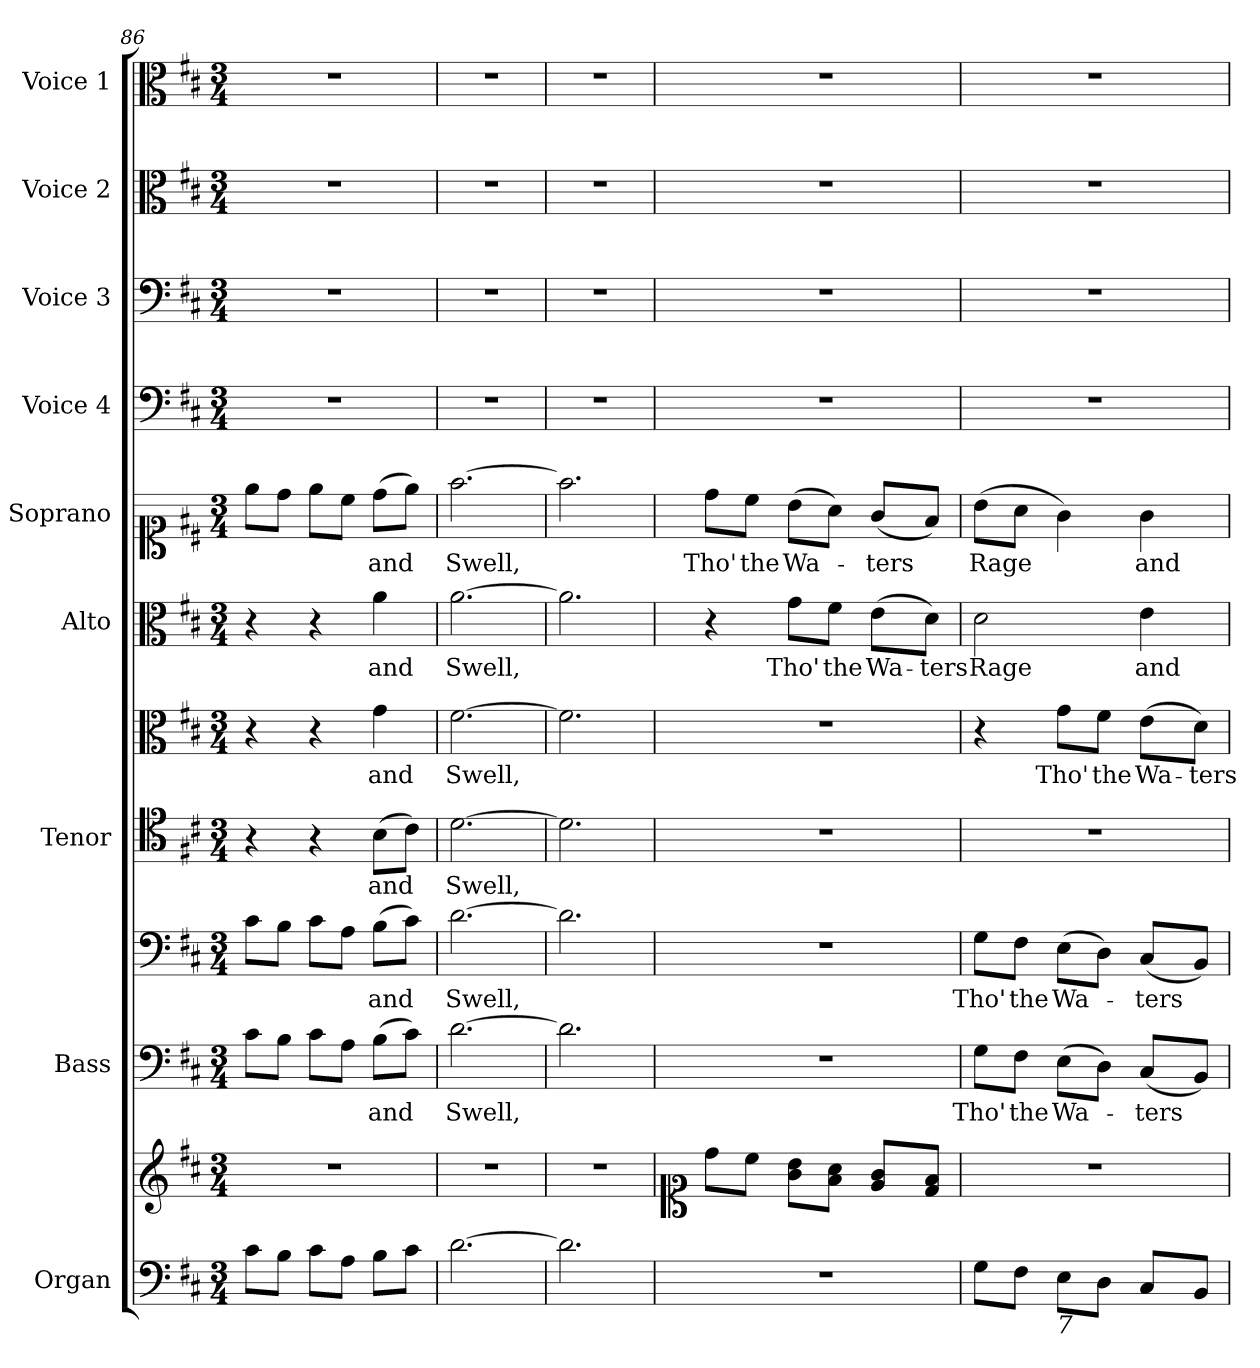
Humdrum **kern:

**kern	**kern	**kern	**text	**kern	**text	**kern	**text	**kern	**text	**kern	**text	**kern	**text	**kern	**kern	**kern	**kern
*part11	*part11	*part10	*part10	*part9	*part9	*part8	*part8	*part7	*part7	*part6	*part6	*part5	*part5	*part4	*part3	*part2	*part1
*staff12	*staff11	*staff10	*staff10	*staff9	*staff9	*staff8	*staff8	*staff7	*staff7	*staff6	*staff6	*staff5	*staff5	*staff4	*staff3	*staff2	*staff1
*I"Organ	*	*I"Bass	*	*	*	*I"Tenor	*	*	*	*I"Alto	*	*I"Soprano	*	*I"Voice 4	*I"Voice 3	*I"Voice 2	*I"Voice 1
*I'Org.	*	*I'B	*	*	*	*I'T	*	*I'A	*	*I'A	*	*I'S	*	*	*	*	*
*clefF4	*clefG2	*clefF4	*	*clefF4	*	*clefC4	*	*clefC3	*	*clefC3	*	*clefC1	*	*clefF4	*clefF4	*clefC3	*clefC3
*k[f#c#]	*k[f#c#]	*k[f#c#]	*	*k[f#c#]	*	*k[f#c#]	*	*k[f#c#]	*	*k[f#c#]	*	*k[f#c#]	*	*k[f#c#]	*k[f#c#]	*k[f#c#]	*k[f#c#]
*D:	*D:	*D:	*	*D:	*	*D:	*	*D:	*	*D:	*	*D:	*	*D:	*D:	*D:	*D:
*M3/4	*M3/4	*M3/4	*	*M3/4	*	*M3/4	*	*M3/4	*	*M3/4	*	*M3/4	*	*M3/4	*M3/4	*M3/4	*M3/4
=86	=86	=86	=86	=86	=86	=86	=86	=86	=86	=86	=86	=86	=86	=86	=86	=86	=86
8c#\L	2.r	8c#\L	.	8c#\L	.	4r	.	4r	.	4r	.	8ee\L	.	2.r	2.r	2.r	2.r
8B\J	.	8B\J	.	8B\J	.	.	.	.	.	.	.	8dd\J	.	.	.	.	.
8c#\L	.	8c#\L	.	8c#\L	.	4r	.	4r	.	4r	.	8ee\L	.	.	.	.	.
8A\J	.	8A\J	.	8A\J	.	.	.	.	.	.	.	8cc#\J	.	.	.	.	.
!	!	!	!LO:LY:b	!	!LO:LY:b	!	!LO:LY:b	!	!LO:LY:b	!	!LO:LY:b	!	!LO:LY:b	!	!	!	!
8B\L	.	(>8B\L	and	(>8B\L	and	(>8B\L	and	4g\	and	4a\	and	(>8dd\L	and	.	.	.	.
8c#\J	.	8c#\J)	.	8c#\J)	.	8c#\J)	.	.	.	.	.	8ee\J)	.	.	.	.	.
!!LO:PB:g=z
=87	=87	=87	=87	=87	=87	=87	=87	=87	=87	=87	=87	=87	=87	=87	=87	=87	=87
!	!	!	!LO:LY:b	!	!LO:LY:b	!	!LO:LY:b	!	!LO:LY:b	!	!LO:LY:b	!	!LO:LY:b	!	!	!	!
[2.d\	2.r	[2.d\	Swell,	[2.d\	Swell,	[2.d\	Swell,	[2.f#\	Swell,	[2.a\	Swell,	[2.ff#\	Swell,	2.r	2.r	2.r	2.r
=88	=88	=88	=88	=88	=88	=88	=88	=88	=88	=88	=88	=88	=88	=88	=88	=88	=88
2.d\]	2.r	2.d\]	.	2.d\]	.	2.d\]	.	2.f#\]	.	2.a\]	.	2.ff#\]	.	2.r	2.r	2.r	2.r
=89	=89	=89	=89	=89	=89	=89	=89	=89	=89	=89	=89	=89	=89	=89	=89	=89	=89
*	*clefC1	*	*	*	*	*	*	*	*	*	*	*	*	*	*	*	*
!	!	!	!	!	!	!	!	!	!	!	!	!	!LO:LY:b	!	!	!	!
2.r	8dd\L	2.r	.	2.r	.	2.r	.	2.r	.	4r	.	8dd\L	Tho'	2.r	2.r	2.r	2.r
!	!	!	!	!	!	!	!	!	!	!	!	!	!LO:LY:b	!	!	!	!
.	8cc#\J	.	.	.	.	.	.	.	.	.	.	8cc#\J	the	.	.	.	.
!	!	!	!	!	!	!	!	!	!	!	!LO:LY:b	!	!LO:LY:b	!	!	!	!
.	8g\ 8b\L	.	.	.	.	.	.	.	.	8g\L	Tho'	(>8b\L	Wa-	.	.	.	.
!	!	!	!	!	!	!	!	!	!	!	!LO:LY:b	!	!	!	!	!	!
.	8f#\ 8a\J	.	.	.	.	.	.	.	.	8f#\J	the	8a\J)	.	.	.	.	.
!	!	!	!	!	!	!	!	!	!	!	!LO:LY:b	!	!LO:LY:b	!	!	!	!
.	8e/ 8g/L	.	.	.	.	.	.	.	.	(>8e\L	Wa-	(<8g/L	-ters	.	.	.	.
!	!	!	!	!	!	!	!	!	!	!	!LO:LY:b	!	!	!	!	!	!
.	8d/ 8f#/J	.	.	.	.	.	.	.	.	8d\J)	-ters	8f#/J)	.	.	.	.	.
=90	=90	=90	=90	=90	=90	=90	=90	=90	=90	=90	=90	=90	=90	=90	=90	=90	=90
!	!	!	!LO:LY:b	!	!LO:LY:b	!	!	!	!	!	!LO:LY:b	!	!LO:LY:b	!	!	!	!
8G\L	2.r	8G\L	Tho'	8G\L	Tho'	2.r	.	4r	.	2d\	Rage	(>8b\L	Rage	2.r	2.r	2.r	2.r
!	!	!	!LO:LY:b	!	!LO:LY:b	!	!	!	!	!	!	!	!	!	!	!	!
8F#\J	.	8F#\J	the	8F#\J	the	.	.	.	.	.	.	8a\J	.	.	.	.	.
!LO:TX:b:i:t=7	!	!	!	!	!	!	!	!	!	!	!	!	!	!	!	!	!
!	!	!	!LO:LY:b	!	!LO:LY:b	!	!	!	!LO:LY:b	!	!	!	!	!	!	!	!
8E\L	.	(>8E\L	Wa-	(>8E\L	Wa-	.	.	8g\L	Tho'	.	.	4g\)	.	.	.	.	.
!	!	!	!	!	!	!	!	!	!LO:LY:b	!	!	!	!	!	!	!	!
8D\J	.	8D\J)	.	8D\J)	.	.	.	8f#\J	the	.	.	.	.	.	.	.	.
!	!	!	!LO:LY:b	!	!LO:LY:b	!	!	!	!LO:LY:b	!	!LO:LY:b	!	!LO:LY:b	!	!	!	!
8C#/L	.	(<8C#/L	-ters	(<8C#/L	-ters	.	.	(>8e\L	Wa-	4e\	and	4g\	and	.	.	.	.
!	!	!	!	!	!	!	!	!	!LO:LY:b	!	!	!	!	!	!	!	!
8BB/J	.	8BB/J)	.	8BB/J)	.	.	.	8d\J)	-ters	.	.	.	.	.	.	.	.
=	=	=	=	=	=	=	=	=	=	=	=	=	=	=	=	=	=
*-	*-	*-	*-	*-	*-	*-	*-	*-	*-	*-	*-	*-	*-	*-	*-	*-	*-
